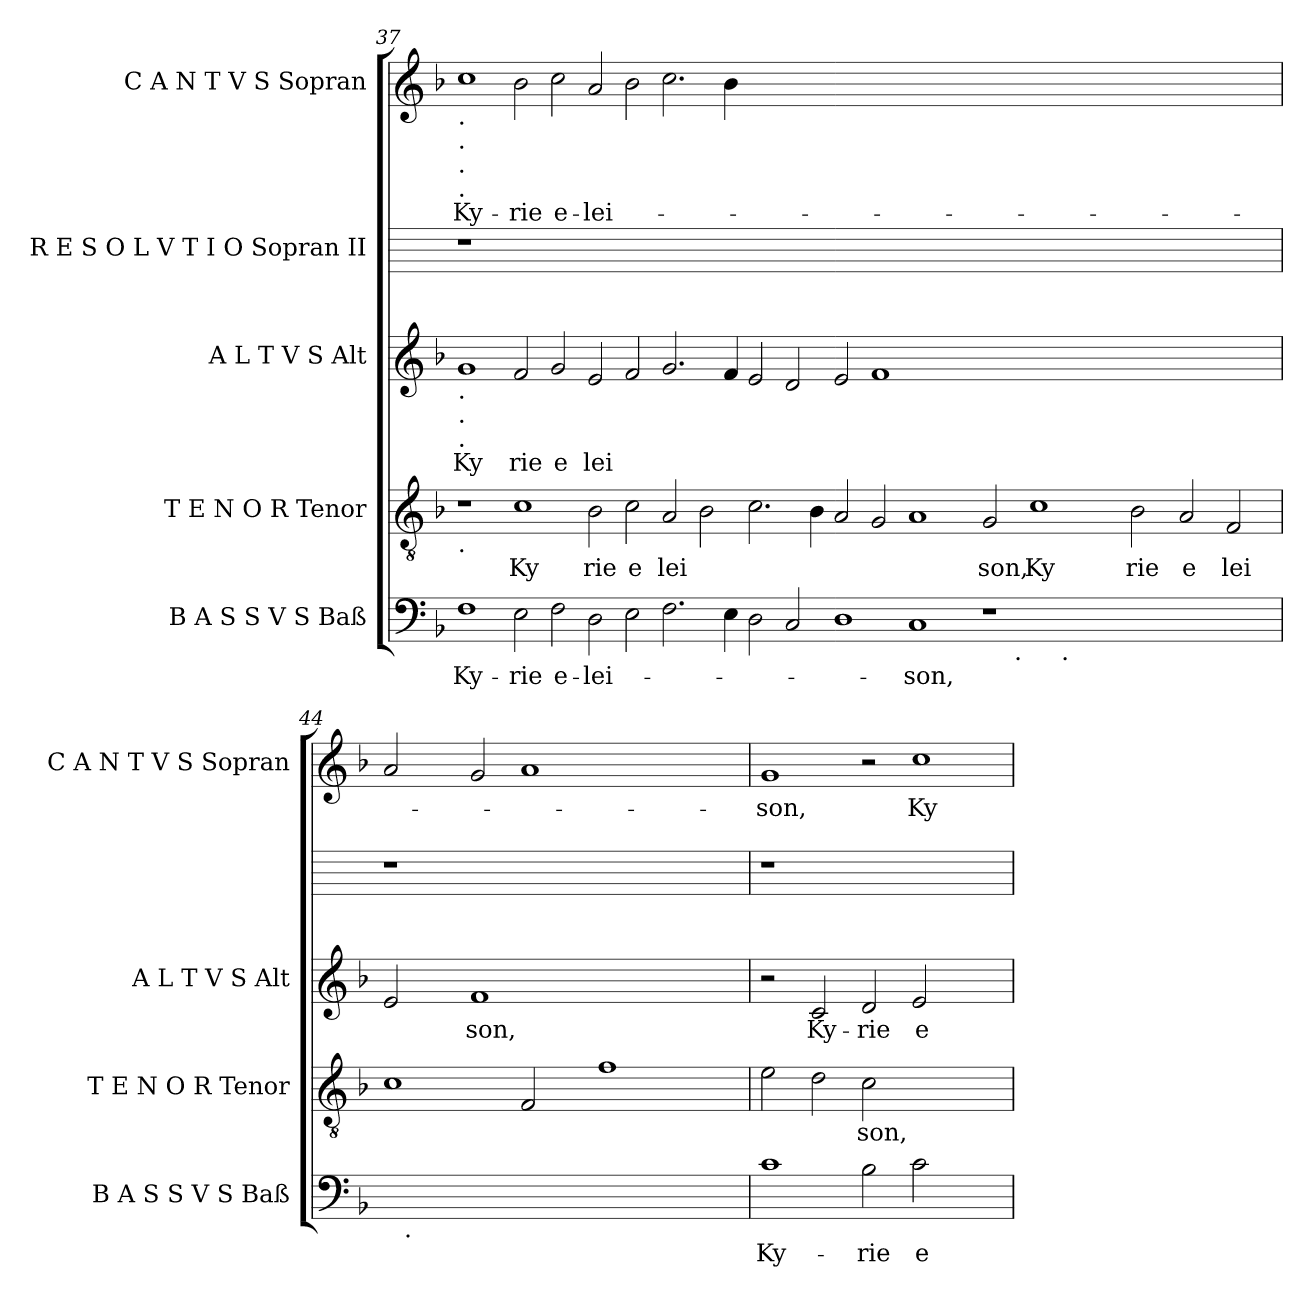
**kern	**text	**kern	**text	**kern	**text	**kern	**kern	**text
*part5	*part5	*part4	*part4	*part3	*part3	*part2	*part1	*part1
*staff5	*staff5	*staff4	*staff4	*staff3	*staff3	*staff2	*staff1	*staff1
*I"B A S S V S  Baß	*	*I"T E N O R  Tenor	*	*I"A L T V S  Alt	*	*I"R E S O L V T I O  Sopran II	*I"C A N T V S  Sopran	*
*I'B A S S V S  Baß	*	*I'T E N O R  Tenor	*	*I'A L T V S  Alt	*	*	*I'C A N T V S  Sopran	*
*clefF4	*	*clefGv2	*	*clefG2	*	*	*clefG2	*
*k[b-]	*	*k[b-]	*	*k[b-]	*	*	*k[b-]	*
*F:	*	*F:	*	*F:	*	*	*F:	*
=37	=37	=37	=37	=37	=37	=37	=37	=37
!	!	!	!	!	!	!	!LO:TX:b:t=.	!
!	!	!	!	!	!	!	!LO:TX:b:t=.	!
!	!	!	!	!	!	!	!LO:TX:b:t=.	!
!	!	!	!	!	!	!	!LO:TX:b:t=.	!
!	!	!	!	!LO:TX:b:t=.	!	!	!	!
!	!	!	!	!LO:TX:b:t=.	!	!	!	!
!	!	!	!	!LO:TX:b:t=.	!	!	!	!
!	!	!LO:TX:b:t=.	!	!	!	!	!	!
!	!LO:LY:b:cj	!	!	!	!LO:LY:b:cj	!	!	!LO:LY:b:cj
*^	*	*	*	*	*	*	*	*
*	*^	*	*	*	*	*	*	*	*
1F	1ryy	1ryy	Ky-	1r	.	1g	Ky	1r	1cc	Ky-
!	!	!	!LO:LY:b:cj	!	!LO:LY:b:cj	!	!LO:LY:b:cj	!	!	!LO:LY:b:cj
2E\	1ryy	1ryy	-rie	1c	Ky	2f/	rie	000ryy	2b-\	-rie
!	!	!	!LO:LY:b:cj	!	!	!	!LO:LY:b:cj	!	!	!LO:LY:b:cj
2F\	.	.	e-	.	.	2g/	e	.	2cc\	e-
!	!	!	!LO:LY:b:cj	!	!LO:LY:b:cj	!	!LO:LY:b:cj	!	!	!LO:LY:b:cj
2D\	1ryy	1ryy	-lei-	2B-\	rie	2e/	lei	.	2a/	-lei-
!	!	!	!	!	!LO:LY:b:cj	!	!	!	!	!
2E\	.	.	.	2c\	e	2f/	.	.	2b-\	.
!	!	!	!	!	!LO:LY:b:cj	!	!	!	!	!
2.F\	1ryy	1ryy	.	2A/	lei	2.g/	.	.	2.cc\	.
.	.	.	.	2B-\	.	.	.	.	.	.
4E\	.	.	.	.	.	4f/	.	.	4b-\	.
2D\	1ryy	1ryy	.	2.c\	.	2e/	.	.	00.ryy	.
2C/	.	.	.	.	.	2d/	.	.	.	.
.	.	.	.	4B-\	.	.	.	.	.	.
1D	1ryy	1ryy	.	2A/	.	2e/	.	.	.	.
.	.	.	.	2G/	.	1f	.	.	.	.
!	!	!	!LO:LY:b:cj	!	!	!	!	!	!	!
1C	1ryy	1ryy	-son,	1A	.	.	.	.	.	.
.	.	.	.	.	.	2%7ryy	.	.	.	.
!	!	!	!	!	!LO:LY:b:cj	!	!	!	!	!
1r	4.ryy	2ryy	.	2G/	son,	.	.	.	.	.
!	!LO:TX:b:t=.	!	!	!	!	!	!	!	!	!
.	1ryy	.	.	.	.	.	.	.	.	.
!	!	!	!	!	!LO:LY:b:cj	!	!	!	!	!
.	.	4ryy	.	1c	Ky	.	.	.	.	.
.	.	32ryy	.	.	.	.	.	.	.	.
!	!	!LO:TX:b:t=.	!	!	!	!	!	!	!	!
.	.	1ryy	.	.	.	.	.	.	.	.
0ryy	.	.	.	.	.	.	.	.	.	.
.	1ryy	.	.	.	.	.	.	.	.	.
!	!	!	!	!	!LO:LY:b:cj	!	!	!	!	!
.	.	.	.	2B-\	rie	.	.	.	.	.
.	.	1ryy	.	.	.	.	.	.	.	.
!	!	!	!	!	!LO:LY:b:cj	!	!	!	!	!
.	.	.	.	2A/	e	.	.	1ryy	.	.
.	2ryy	.	.	.	.	.	.	.	.	.
!	!	!	!	!	!LO:LY:b:cj	!	!	!	!	!
.	.	.	.	2F/	lei	.	.	.	.	.
.	.	8..ryy	.	.	.	.	.	.	.	.
.	8ryy	.	.	.	.	.	.	.	.	.
!!LO:LB:g=z
=44	=44	=44	=44	=44	=44	=44	=44	=44	=44	=44
*v	*v	*v	*	*^	*	*	*	*	*^	*
16..ryy	.	1c	4.ryy	.	2e/	.	1r	2a/	8..ryy	.
!LO:TX:b:t=.	!	!	!	!	!	!	!	!	!	!
0ryy	.	.	.	.	.	.	.	.	.	.
.	.	.	.	.	.	.	.	.	1ryy	.
.	.	.	1ryy	.	.	.	.	.	.	.
!	!	!	!	!	!	!LO:LY:b:cj	!	!	!	!
.	.	.	.	.	1f	son,	.	2g/	.	.
.	.	2F/	.	.	.	.	1.ryy	1a	.	.
.	.	.	.	.	.	.	.	.	1ryy	.
.	.	.	1ryy	.	.	.	.	.	.	.
.	.	1f	.	.	1ryy	.	.	.	.	.
.	.	.	.	.	.	.	.	2ryy	.	.
4ryy	.	.	.	.	.	.	.	.	.	.
.	.	.	.	.	.	.	.	.	4ryy	.
8ryy	.	.	.	.	.	.	.	.	.	.
.	.	.	8ryy	.	.	.	.	.	.	.
.	.	.	.	.	.	.	.	.	32ryy	.
64ryy	.	.	.	.	.	.	.	.	.	.
=45	=45	=45	=45	=45	=45	=45	=45	=45	=45	=45
!	!LO:LY:b:cj	!	!	!	!	!	!	!	!	!LO:LY:b:cj
*	*	*v	*v	*	*	*	*	*v	*v	*
1c	Ky-	2e\	.	2r	.	1r	1g	-son,
!	!	!	!	!	!LO:LY:b:cj	!	!	!
.	.	2d\	.	2c/	Ky-	.	.	.
!	!LO:LY:b:cj	!	!LO:LY:b:cj	!	!LO:LY:b:cj	!	!	!
2B-\	-rie	2c\	son,	2d/	-rie	1.ryy	2r	.
!	!LO:LY:b:cj	!	!	!	!LO:LY:b:cj	!	!	!LO:LY:b:cj
2c\	e-	1ryy	.	2e/	e-	.	1cc	Ky
2ryy	.	.	.	2ryy	.	.	.	.
=	=	=	=	=	=	=	=	=
*-	*-	*-	*-	*-	*-	*-	*-	*-
